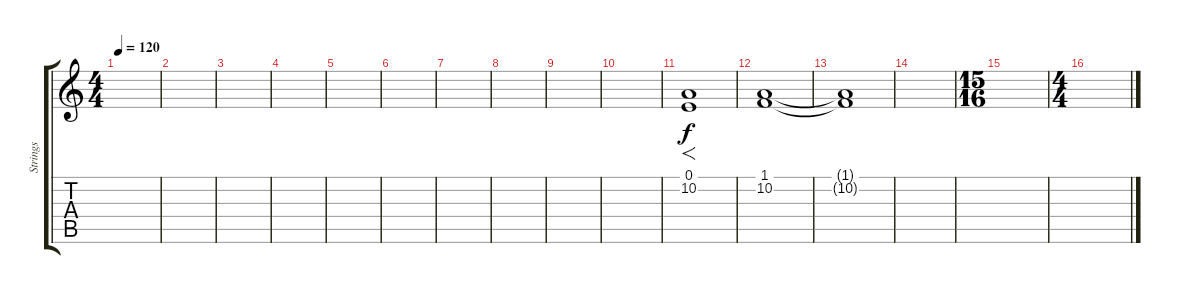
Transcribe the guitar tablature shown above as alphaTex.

\track ("Strings" "Strings") {instrument stringensemble1}
\staff {score tabs}
\tuning (E4 B3 G3 D3 A2 E2) {hide}
\ts (4 4)
\tempo 120
\clef g2
\ks c
|
|
|
|
|
|
|
|
|
|
(0.1 10.2).1{f balance 3} |
(1.1 10.2).1 |
(1.1{t} 10.2{t}).1 |
|
\ts (15 16)
|
\ts (4 4)
